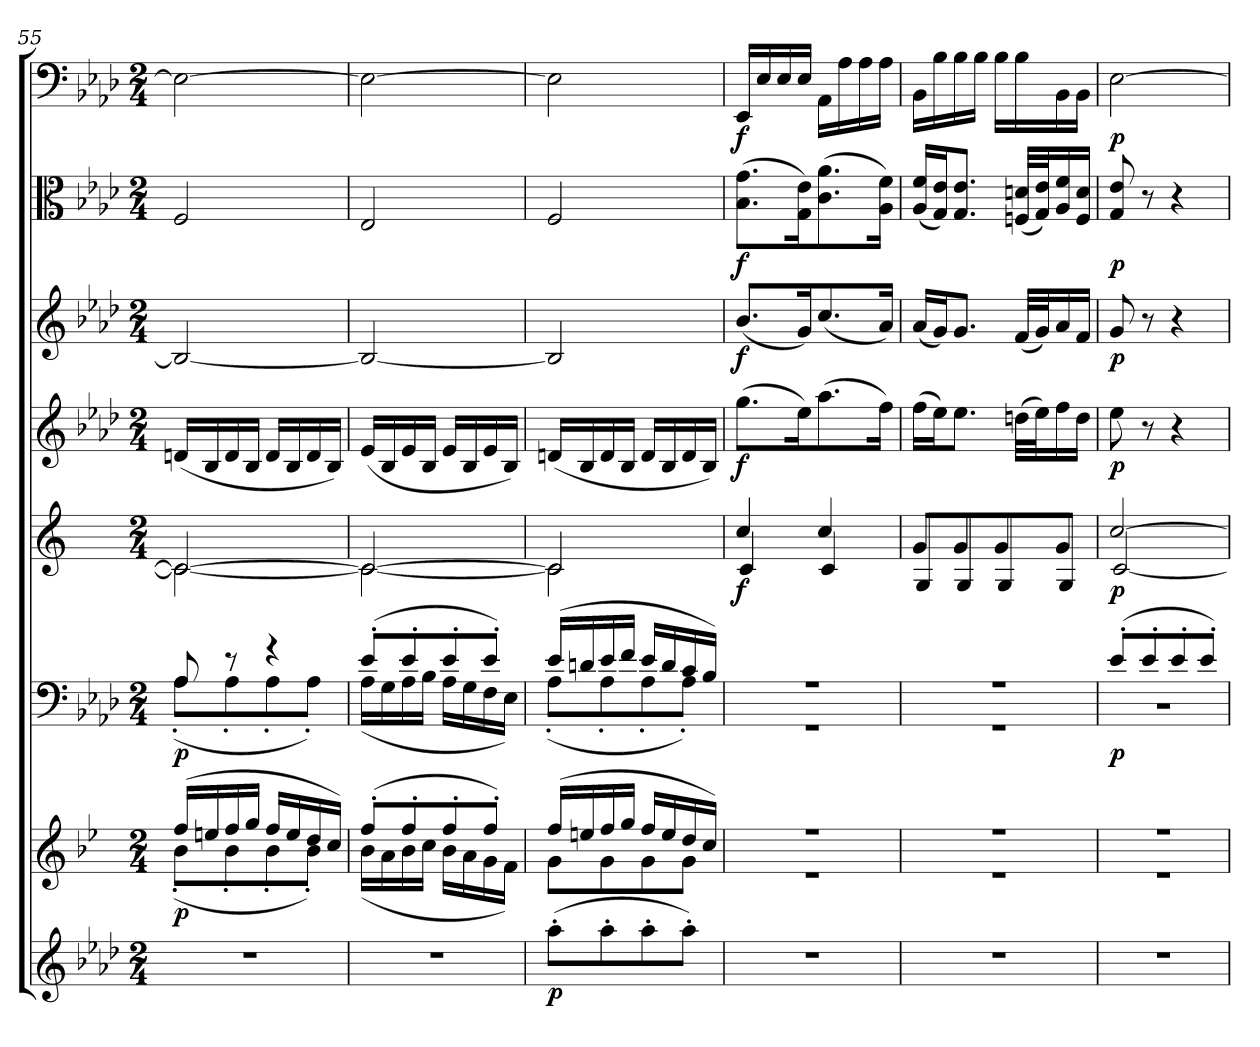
**kern	**dynam	**kern	**dynam	**kern	**dynam	**kern	**dynam	**kern	**dynam	**kern	**dynam	**kern	**dynam	**kern	**dynam
*part8	*part8	*part7	*part7	*part6	*part6	*part5	*part5	*part4	*part4	*part3	*part3	*part2	*part2	*part1	*part1
*staff8	*staff8	*staff7	*staff7	*staff6	*staff6	*staff5	*staff5	*staff4	*staff4	*staff3	*staff3	*staff2	*staff2	*staff1	*staff1
*clefG2	*	*clefG2	*	*clefF4	*	*clefG2	*	*clefG2	*	*clefG2	*	*clefC3	*	*clefF4	*
*k[b-e-a-d-]	*	*k[b-e-]	*	*k[b-e-a-d-]	*	*k[]	*	*k[b-e-a-d-]	*	*k[b-e-a-d-]	*	*k[b-e-a-d-]	*	*k[b-e-a-d-]	*
*A-:	*	*	*	*A-:	*	*	*	*A-:	*	*A-:	*	*A-:	*	*A-:	*
*M2/4	*	*M2/4	*	*M2/4	*	*M2/4	*	*M2/4	*	*M2/4	*	*M2/4	*	*M2/4	*
=55	=55	=55	=55	=55	=55	=55	=55	=55	=55	=55	=55	=55	=55	=55	=55
*	*	*^	*	*^	*	*^	*	*	*	*	*	*	*	*	*
2r	.	(16ff/LL	(8b-'\L	p	8A-/	(8A-'\L	p	2c/_	2c\_	.	(16dn/LL	.	2B-/_	.	2F/	.	2E-\_	.
.	.	16een/	.	.	.	.	.	.	.	.	16B-/	.	.	.	.	.	.	.
.	.	16ff/	8b-'\	.	8r	8A-'\	.	.	.	.	16d/	.	.	.	.	.	.	.
.	.	16gg/JJ	.	.	.	.	.	.	.	.	16B-/JJ	.	.	.	.	.	.	.
.	.	16ff/LL	8b-'\	.	4r	8A-'\	.	.	.	.	16d/LL	.	.	.	.	.	.	.
.	.	16ee/	.	.	.	.	.	.	.	.	16B-/	.	.	.	.	.	.	.
.	.	16dd/	8b-'\J)	.	.	8A-'\J)	.	.	.	.	16d/	.	.	.	.	.	.	.
.	.	16cc/JJ)	.	.	.	.	.	.	.	.	16B-/JJ)	.	.	.	.	.	.	.
=56	=56	=56	=56	=56	=56	=56	=56	=56	=56	=56	=56	=56	=56	=56	=56	=56	=56	=56
2r	.	(8ff'/L	(16b-\LL	.	(8e-'/L	(16A-\LL	.	2c/_	2c\_	.	(16e-/LL	.	2B-/_	.	2E-/	.	2E-\_	.
.	.	.	16a\	.	.	16G\	.	.	.	.	16B-/	.	.	.	.	.	.	.
.	.	8ff'/	16b-\	.	8e-'/	16A-\	.	.	.	.	16e-/	.	.	.	.	.	.	.
.	.	.	16cc\JJ	.	.	16B-\JJ	.	.	.	.	16B-/JJ	.	.	.	.	.	.	.
.	.	8ff'/	16b-\LL	.	8e-'/	16A-\LL	.	.	.	.	16e-/LL	.	.	.	.	.	.	.
.	.	.	16a\	.	.	16G\	.	.	.	.	16B-/	.	.	.	.	.	.	.
.	.	8ff'/J)	16g\	.	8e-'/J)	16F\	.	.	.	.	16e-/	.	.	.	.	.	.	.
.	.	.	16f\JJ)	.	.	16E-\JJ)	.	.	.	.	16B-/JJ)	.	.	.	.	.	.	.
=57	=57	=57	=57	=57	=57	=57	=57	=57	=57	=57	=57	=57	=57	=57	=57	=57	=57	=57
(8aa-'\L	p	(16ff/LL	8g\L	.	(16e-/LL	(8A-'\L	.	2c/]	2c\]	.	(16dn/LL	.	2B-/]	.	2F/	.	2E-\]	.
.	.	16een/	.	.	16dn/	.	.	.	.	.	16B-/	.	.	.	.	.	.	.
8aa-'\	.	16ff/	8g\	.	16e-/	8A-'\	.	.	.	.	16d/	.	.	.	.	.	.	.
.	.	16gg/JJ	.	.	16f/JJ	.	.	.	.	.	16B-/JJ	.	.	.	.	.	.	.
8aa-'\	.	16ff/LL	8g\	.	16e-/LL	8A-'\	.	.	.	.	16d/LL	.	.	.	.	.	.	.
.	.	16ee/	.	.	16d/	.	.	.	.	.	16B-/	.	.	.	.	.	.	.
8aa-'\J)	.	16dd/	8g\J	.	16c/	8A-'\J)	.	.	.	.	16d/	.	.	.	.	.	.	.
.	.	16cc/JJ)	.	.	16B-/JJ)	.	.	.	.	.	16B-/JJ)	.	.	.	.	.	.	.
=58	=58	=58	=58	=58	=58	=58	=58	=58	=58	=58	=58	=58	=58	=58	=58	=58	=58	=58
2r	.	2r	2r	.	2r	2r	.	4cc/	4c/	f	(8.gg\L	f	(8.b-/L	f	(8.B-\ 8.g\L	f	16EE-/LL	f
.	.	.	.	.	.	.	.	.	.	.	.	.	.	.	.	.	16E-/	.
.	.	.	.	.	.	.	.	.	.	.	.	.	.	.	.	.	16E-/	.
.	.	.	.	.	.	.	.	.	.	.	16ee-\K)	.	16g/K)	.	16G\ 16e-\K)	.	16E-/JJ	.
.	.	.	.	.	.	.	.	4cc/	4c/	.	(8.aa-\	.	(8.cc/	.	(8.c\ 8.a-\	.	16AA-\LL	.
.	.	.	.	.	.	.	.	.	.	.	.	.	.	.	.	.	16A-\	.
.	.	.	.	.	.	.	.	.	.	.	.	.	.	.	.	.	16A-\	.
.	.	.	.	.	.	.	.	.	.	.	16ff\Jk)	.	16a-/Jk)	.	16A-\ 16f\Jk)	.	16A-\JJ	.
=59	=59	=59	=59	=59	=59	=59	=59	=59	=59	=59	=59	=59	=59	=59	=59	=59	=59	=59
2r	.	2r	2r	.	2r	2r	.	8g/L	8G/L	.	(16ff\LL	.	(16a-/LL	.	(16A-/ 16f/LL	.	16BB-\LL	.
.	.	.	.	.	.	.	.	.	.	.	16ee-\J)	.	16g/J)	.	16G/ 16e-/J)	.	16B-\	.
.	.	.	.	.	.	.	.	8g/	8G/	.	8.ee-\J	.	8.g/J	.	8.G/ 8.e-/J	.	16B-\	.
.	.	.	.	.	.	.	.	.	.	.	.	.	.	.	.	.	16B-\JJ	.
.	.	.	.	.	.	.	.	8g/	8G/	.	.	.	.	.	.	.	16B-\LL	.
.	.	.	.	.	.	.	.	.	.	.	(32ddn\LLL	.	(32f/LLL	.	(32Fn/ 32dn/LLL	.	16B-\	.
.	.	.	.	.	.	.	.	.	.	.	32ee-\J)	.	32g/J)	.	32G/ 32e-/J)	.	.	.
.	.	.	.	.	.	.	.	8g/J	8G/J	.	16ff\	.	16a-/	.	16A-/ 16f/	.	16BB-\	.
.	.	.	.	.	.	.	.	.	.	.	16dd\JJ	.	16f/JJ	.	16F/ 16d/JJ	.	16BB-\JJ	.
=60	=60	=60	=60	=60	=60	=60	=60	=60	=60	=60	=60	=60	=60	=60	=60	=60	=60	=60
2r	.	2r	2r	.	(8e-'/L	2r	p	[2cc/	[2c/	p	8ee-\	p	8g/	p	8G/ 8e-/	p	[2E-\	p
.	.	.	.	.	8e-'/	.	.	.	.	.	8r	.	8r	.	8r	.	.	.
.	.	.	.	.	8e-'/	.	.	.	.	.	4r	.	4r	.	4r	.	.	.
.	.	.	.	.	8e-'/J)	.	.	.	.	.	.	.	.	.	.	.	.	.
*	*	*v	*v	*	*	*	*	*v	*v	*	*	*	*	*	*	*	*	*
*	*	*	*	*v	*v	*	*	*	*	*	*	*	*	*	*	*
=	=	=	=	=	=	=	=	=	=	=	=	=	=	=	=
*-	*-	*-	*-	*-	*-	*-	*-	*-	*-	*-	*-	*-	*-	*-	*-
